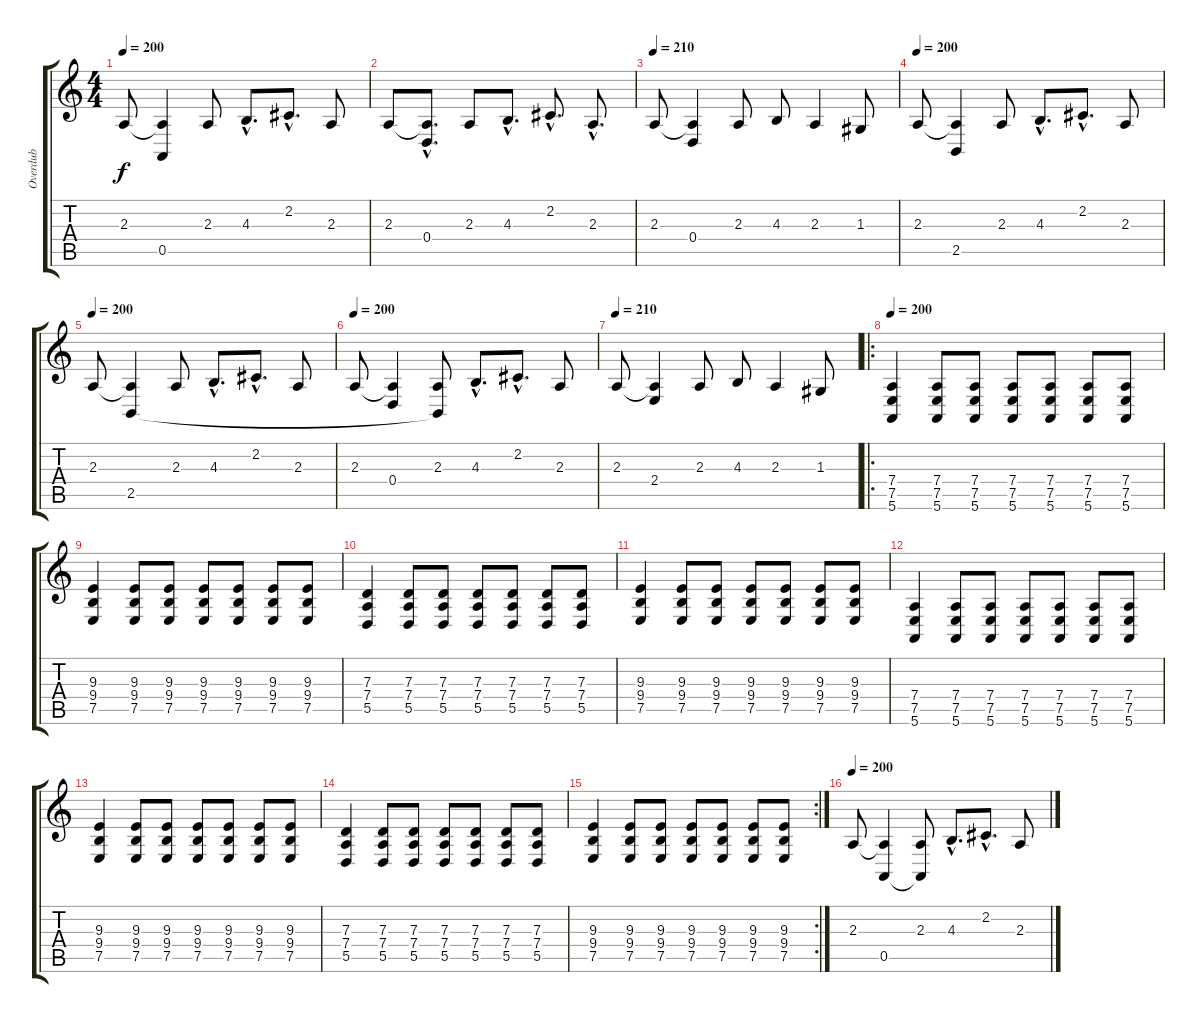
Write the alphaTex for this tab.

\track ("Overdub" "Overdub") {instrument voiceoohs}
\staff {score tabs}
\tuning (E4 B3 G3 D3 A2 E2) {hide}
\ts (4 4)
\tempo 200
\clef g2
\ks c
2.3.8{dy f} (2.3{t} 0.5).4 2.3.8 4.3{hac}.8{d} 2.2{hac}.8{d} 2.3.8 |
2.3.8 (2.3{hac t} 0.4{hac}).8{d} 2.3.8 4.3{hac}.8{d} 2.2{hac}.8{d} 2.3{hac}.8{d} |
\tempo 210
2.3.8 (2.3{t} 0.4).4 2.3.8 4.3.8 2.3.4 1.3.8 |
\tempo 200
2.3.8 (2.3{t} 2.5).4 2.3.8 4.3{hac}.8{d} 2.2{hac}.8{d} 2.3.8 |
\tempo 200
2.3.8 (2.3{t} 2.5).4 2.3.8 4.3{hac}.8{d} 2.2{hac}.8{d} 2.3.8 |
\tempo 200
2.3.8 (2.3{t} 0.4).4 (2.3 2.5{t}).8 4.3{hac}.8{d} 2.2{hac}.8{d} 2.3.8 |
\tempo 210
2.3.8 (2.3{t} 2.4).4 2.3.8 4.3.8 2.3.4 1.3.8 |
\ro
\tempo 200
(7.4 7.5 5.6).4 (7.4 7.5 5.6).8 (7.4 7.5 5.6).8 (7.4 7.5 5.6).8 (7.4 7.5 5.6).8 (7.4 7.5 5.6).8 (7.4 7.5 5.6).8 |
(9.3 9.4 7.5).4 (9.3 9.4 7.5).8 (9.3 9.4 7.5).8 (9.3 9.4 7.5).8 (9.3 9.4 7.5).8 (9.3 9.4 7.5).8 (9.3 9.4 7.5).8 |
(7.3 7.4 5.5).4 (7.3 7.4 5.5).8 (7.3 7.4 5.5).8 (7.3 7.4 5.5).8 (7.3 7.4 5.5).8 (7.3 7.4 5.5).8 (7.3 7.4 5.5).8 |
(9.3 9.4 7.5).4 (9.3 9.4 7.5).8 (9.3 9.4 7.5).8 (9.3 9.4 7.5).8 (9.3 9.4 7.5).8 (9.3 9.4 7.5).8 (9.3 9.4 7.5).8 |
(7.4 7.5 5.6).4 (7.4 7.5 5.6).8 (7.4 7.5 5.6).8 (7.4 7.5 5.6).8 (7.4 7.5 5.6).8 (7.4 7.5 5.6).8 (7.4 7.5 5.6).8 |
(9.3 9.4 7.5).4 (9.3 9.4 7.5).8 (9.3 9.4 7.5).8 (9.3 9.4 7.5).8 (9.3 9.4 7.5).8 (9.3 9.4 7.5).8 (9.3 9.4 7.5).8 |
(7.3 7.4 5.5).4 (7.3 7.4 5.5).8 (7.3 7.4 5.5).8 (7.3 7.4 5.5).8 (7.3 7.4 5.5).8 (7.3 7.4 5.5).8 (7.3 7.4 5.5).8 |
\rc 2
(9.3 9.4 7.5).4 (9.3 9.4 7.5).8 (9.3 9.4 7.5).8 (9.3 9.4 7.5).8 (9.3 9.4 7.5).8 (9.3 9.4 7.5).8 (9.3 9.4 7.5).8 |
\tempo 200
2.3.8 (2.3{t} 0.5).4 (2.3 0.5{t}).8 4.3{hac}.8{d} 2.2{hac}.8{d} 2.3.8
